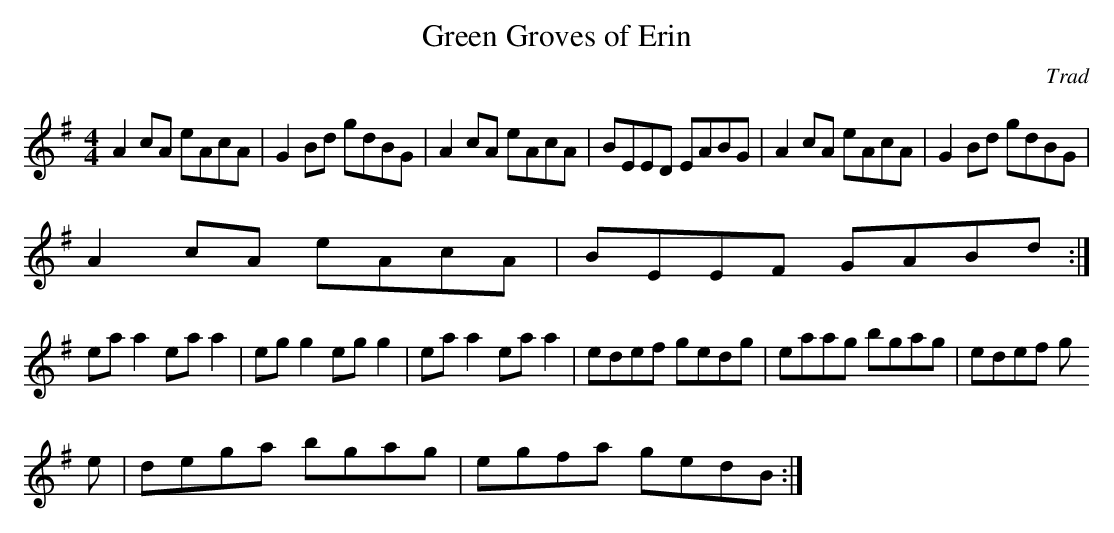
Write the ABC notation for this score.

X:1
T:Green Groves of Erin
C:Trad
M:4/4
L:1/8
K:G
A2 cA eAcA |G2 Bd gdBG|A2 cA eAcA| BEED EABG| A2 cA eAcA | G2 Bd gdBG |
A2 cA eAcA | BEEF GABd :|
ea a2 ea a2 | eg g2 eg g2 | ea a2 ea a2 | edef gedg | eaag bgag | edef g
3e | dega bgag | egfa gedB :|
